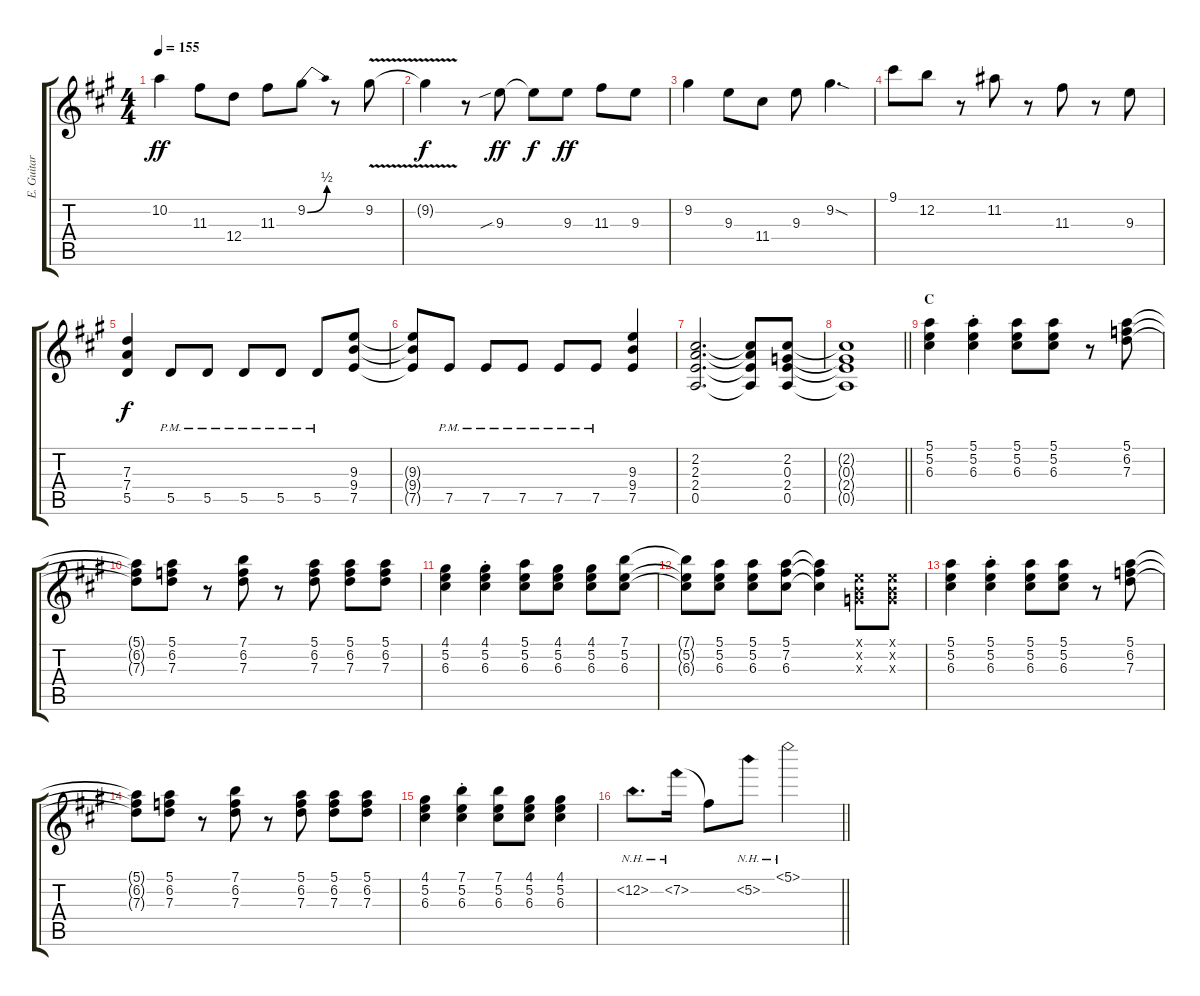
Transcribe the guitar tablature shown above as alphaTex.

\track ("E. Guitar II" "E. Guitar ") {instrument overdrivenguitar}
\staff {score tabs}
\tuning (E4 B3 G3 D3 A2 E2) {hide}
\ts (4 4)
\tempo 155
\clef g2
\ks a
10.2.4{dy ff} 11.3.8 12.4.8 11.3.8 9.2{be (bend 0 0 60 2)}.8 r.8 9.2{v}.8 |
9.2{t}.4{dy f} r.8 9.3{sib}.8{dy ff} 9.3{t}.8{dy f} 9.3.8{dy ff} 11.3.8 9.3.8 |
9.2.4 9.3.8 11.4.8 9.3.8 9.2{sod}.4{d} |
9.1.8 12.2.8 r.8 11.2.8 r.8 11.3.8 r.8 9.3.8 |
(7.3 7.4 5.5).4{dy f} 5.5{pm}.8 5.5{pm}.8 5.5{pm}.8 5.5{pm}.8 5.5{pm}.8 (9.3 9.4 7.5).8 |
(9.3{t} 9.4{t} 7.5{t}).8 7.5{pm}.8 7.5{pm}.8 7.5{pm}.8 7.5{pm}.8 7.5{pm}.8 (9.3 9.4 7.5).4 |
(2.2 2.3 2.4 0.5).2{d} (2.2{t} 2.3{t} 2.4{t} 0.5{t}).8 (2.2 0.3 2.4 0.5).8 |
\barLineRight lightlight
(2.2{t} 0.3{t} 2.4{t} 0.5{t}).1 |
\section ("" "C")
(5.1 5.2 6.3).4 (5.1{st} 5.2{st} 6.3{st}).4 (5.1 5.2 6.3).8 (5.1 5.2 6.3).8 r.8 (5.1 6.2 7.3).8 |
(5.1{t} 6.2{t} 7.3{t}).8 (5.1 6.2 7.3).8 r.8 (7.1 6.2 7.3).8 r.8 (5.1 6.2 7.3).8 (5.1 6.2 7.3).8 (5.1 6.2 7.3).8 |
(4.1 5.2 6.3).4 (4.1{st} 5.2{st} 6.3{st}).4 (5.1 5.2 6.3).8 (4.1 5.2 6.3).8 (4.1 5.2 6.3).8 (7.1 5.2 6.3).8 |
(7.1{t} 5.2{t} 6.3{t}).8 (5.1 5.2 6.3).8 (5.1 5.2 6.3).8 (5.1 7.2 6.3).8 (5.1{t} 7.2{t} 6.3{t}).4 (0.1{x} 0.2{x} 0.3{x}).8 (0.1{x} 0.2{x} 0.3{x}).8 |
(5.1 5.2 6.3).4 (5.1{st} 5.2{st} 6.3{st}).4 (5.1 5.2 6.3).8 (5.1 5.2 6.3).8 r.8 (5.1 6.2 7.3).8 |
(5.1{t} 6.2{t} 7.3{t}).8 (5.1 6.2 7.3).8 r.8 (7.1 6.2 7.3).8 r.8 (5.1 6.2 7.3).8 (5.1 6.2 7.3).8 (5.1 6.2 7.3).8 |
(4.1 5.2 6.3).4 (7.1{st} 5.2{st} 6.3{st}).4 (7.1 5.2 6.3).8 (4.1 5.2 6.3).8 (4.1 5.2 6.3).4 |
\barLineRight lightlight
12.2{nh}.8{d} 7.2{nh}.16 7.2{t}.8 5.2{nh}.8 5.1{nh}.2
